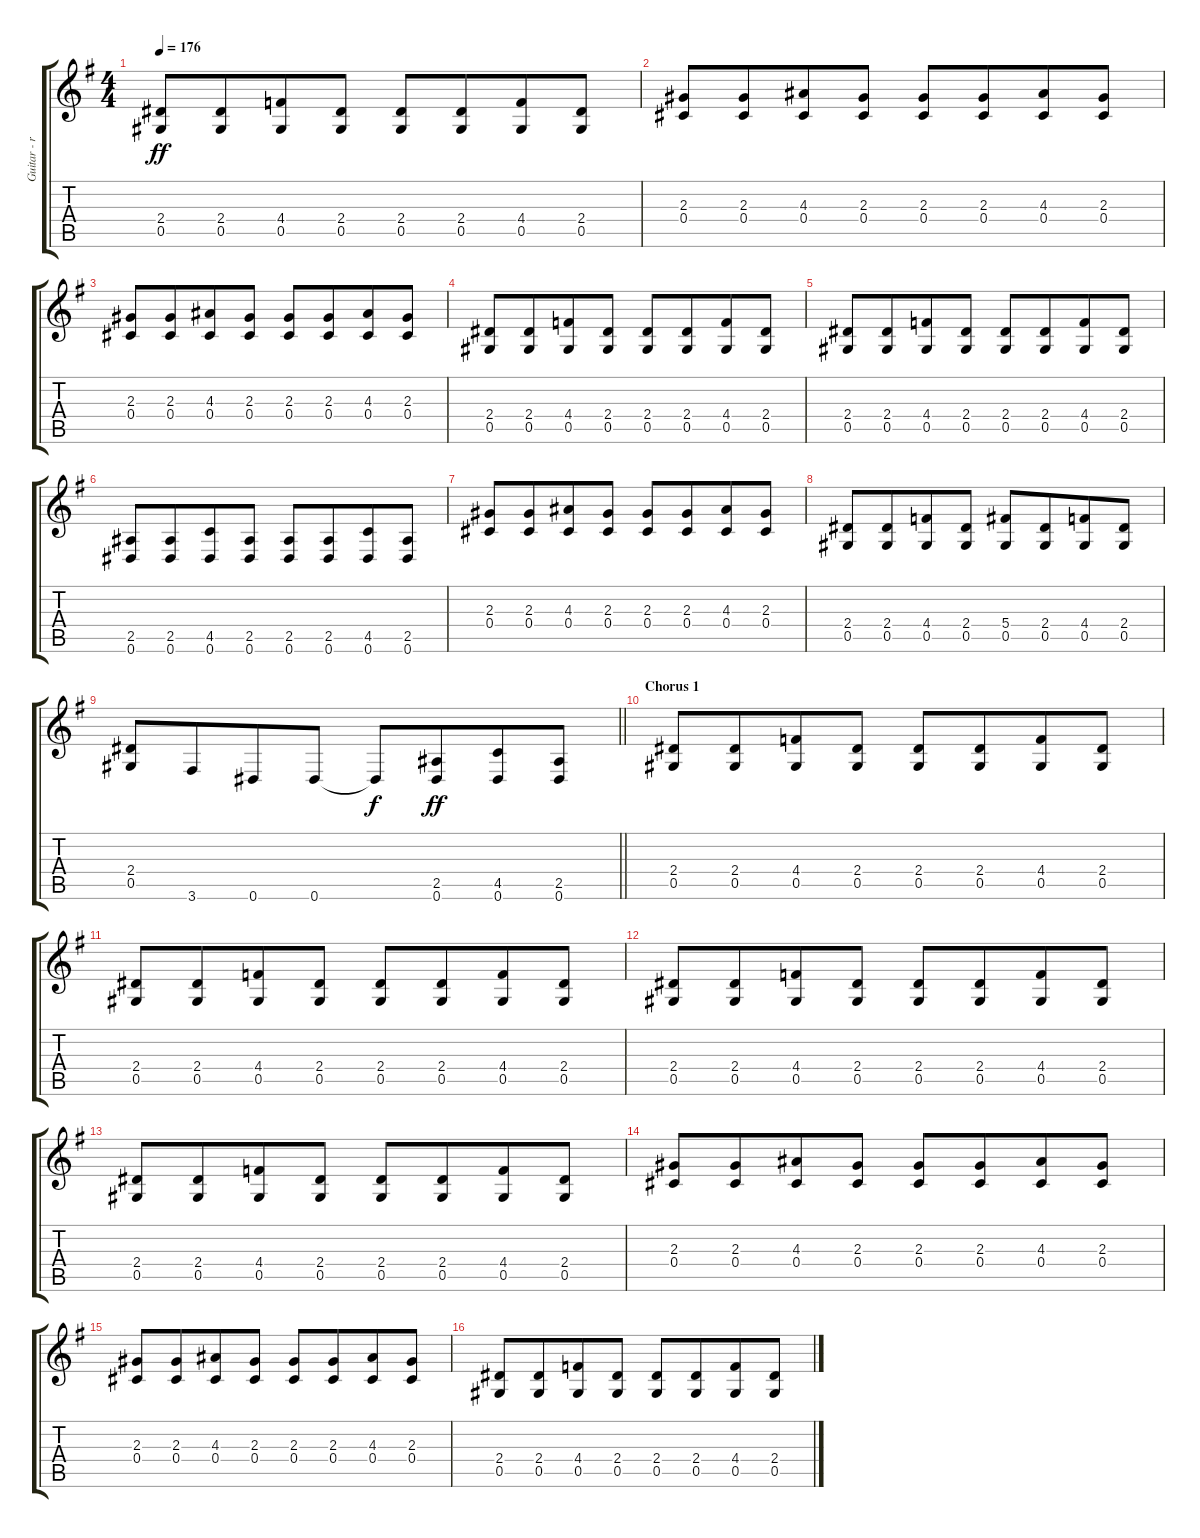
\track ("Guitar - rhythm left" "Guitar - r") {instrument electricguitarclean}
\staff {score tabs}
\tuning (Eb4 Bb3 Gb3 Db3 Ab2 Eb2) {hide}
\ts (4 4)
\tempo 176
\clef g2
\ks eminor
(2.4 0.5).8{dy ff} (2.4 0.5).8{beam merge} (4.4 0.5).8 (2.4 0.5).8 (2.4 0.5).8 (2.4 0.5).8{beam merge} (4.4 0.5).8 (2.4 0.5).8 |
(2.3 0.4).8 (2.3 0.4).8{beam merge} (4.3 0.4).8 (2.3 0.4).8 (2.3 0.4).8 (2.3 0.4).8{beam merge} (4.3 0.4).8 (2.3 0.4).8 |
(2.3 0.4).8 (2.3 0.4).8{beam merge} (4.3 0.4).8 (2.3 0.4).8 (2.3 0.4).8 (2.3 0.4).8{beam merge} (4.3 0.4).8 (2.3 0.4).8 |
(2.4 0.5).8 (2.4 0.5).8{beam merge} (4.4 0.5).8 (2.4 0.5).8 (2.4 0.5).8 (2.4 0.5).8{beam merge} (4.4 0.5).8 (2.4 0.5).8 |
(2.4 0.5).8 (2.4 0.5).8{beam merge} (4.4 0.5).8 (2.4 0.5).8 (2.4 0.5).8 (2.4 0.5).8{beam merge} (4.4 0.5).8 (2.4 0.5).8 |
(2.5 0.6).8 (2.5 0.6).8{beam merge} (4.5 0.6).8 (2.5 0.6).8 (2.5 0.6).8 (2.5 0.6).8{beam merge} (4.5 0.6).8 (2.5 0.6).8 |
(2.3 0.4).8 (2.3 0.4).8{beam merge} (4.3 0.4).8 (2.3 0.4).8 (2.3 0.4).8 (2.3 0.4).8{beam merge} (4.3 0.4).8 (2.3 0.4).8 |
(2.4 0.5).8 (2.4 0.5).8{beam merge} (4.4 0.5).8 (2.4 0.5).8 (5.4 0.5).8 (2.4 0.5).8{beam merge} (4.4 0.5).8 (2.4 0.5).8 |
\barLineRight lightlight
(2.4 0.5).8 3.6.8{beam merge} 0.6.8 0.6.8 0.6{t}.8{dy f} (2.5 0.6).8{dy ff beam merge} (4.5 0.6).8 (2.5 0.6).8 |
\section ("" "Chorus 1")
(2.4 0.5).8 (2.4 0.5).8{beam merge} (4.4 0.5).8 (2.4 0.5).8 (2.4 0.5).8 (2.4 0.5).8{beam merge} (4.4 0.5).8 (2.4 0.5).8 |
(2.4 0.5).8 (2.4 0.5).8{beam merge} (4.4 0.5).8 (2.4 0.5).8 (2.4 0.5).8 (2.4 0.5).8{beam merge} (4.4 0.5).8 (2.4 0.5).8 |
(2.4 0.5).8 (2.4 0.5).8{beam merge} (4.4 0.5).8 (2.4 0.5).8 (2.4 0.5).8 (2.4 0.5).8{beam merge} (4.4 0.5).8 (2.4 0.5).8 |
(2.4 0.5).8 (2.4 0.5).8{beam merge} (4.4 0.5).8 (2.4 0.5).8 (2.4 0.5).8 (2.4 0.5).8{beam merge} (4.4 0.5).8 (2.4 0.5).8 |
(2.3 0.4).8 (2.3 0.4).8{beam merge} (4.3 0.4).8 (2.3 0.4).8 (2.3 0.4).8 (2.3 0.4).8{beam merge} (4.3 0.4).8 (2.3 0.4).8 |
(2.3 0.4).8 (2.3 0.4).8{beam merge} (4.3 0.4).8 (2.3 0.4).8 (2.3 0.4).8 (2.3 0.4).8{beam merge} (4.3 0.4).8 (2.3 0.4).8 |
(2.4 0.5).8 (2.4 0.5).8{beam merge} (4.4 0.5).8 (2.4 0.5).8 (2.4 0.5).8 (2.4 0.5).8{beam merge} (4.4 0.5).8 (2.4 0.5).8
